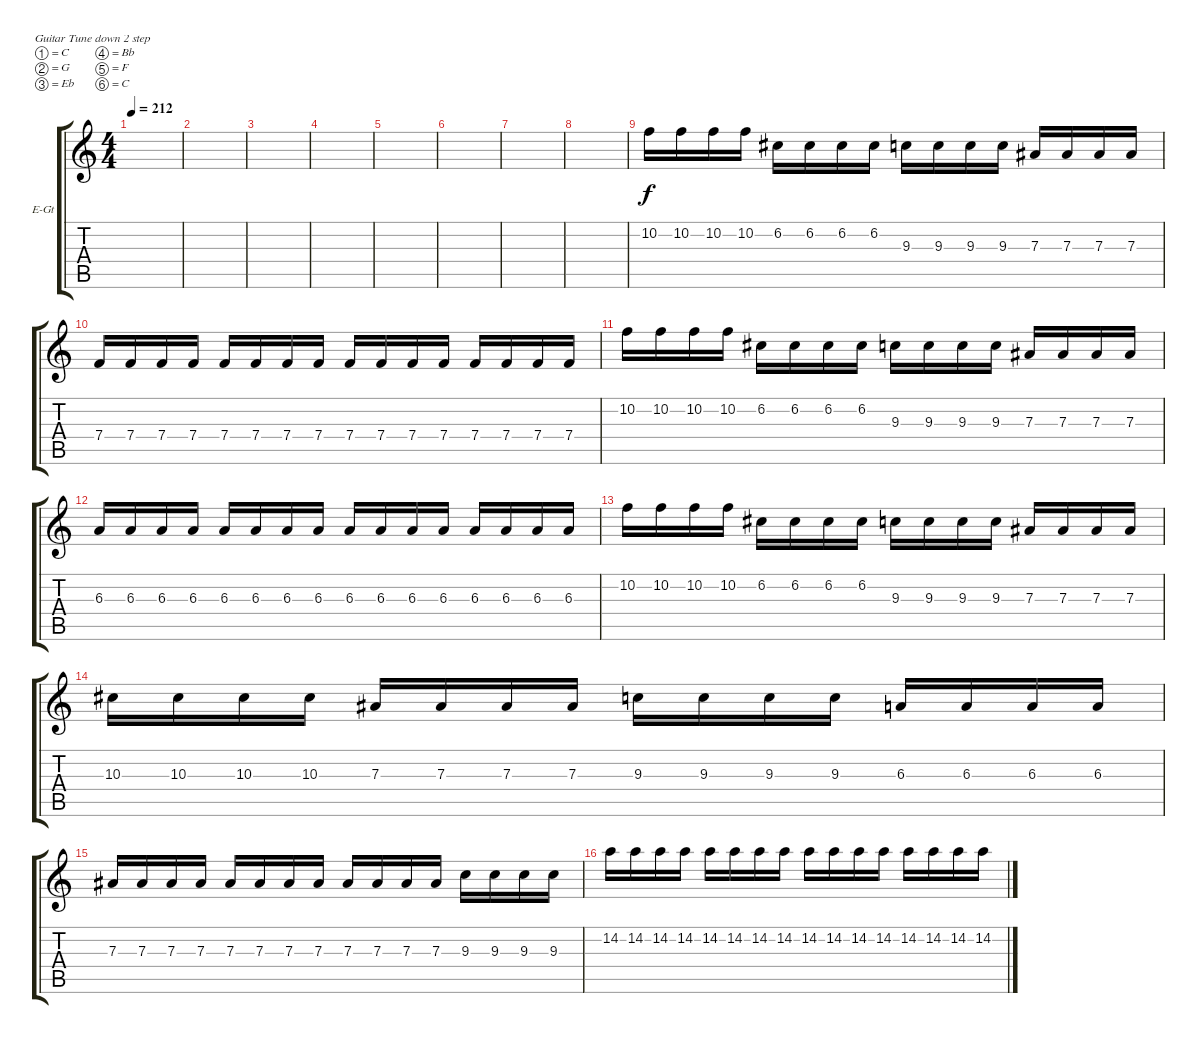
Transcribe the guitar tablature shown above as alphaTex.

\defaultSystemsLayout 4
\bracketExtendMode groupsimilarinstruments
\firstSystemTrackNameOrientation horizontal
\otherSystemsTrackNameOrientation horizontal
\track ("Leads" "E-Gt") {instrument overdrivenguitar}
\staff {score tabs}
\tuning (C4 G3 Eb3 Bb2 F2 C2)
\ts (4 4)
\tempo 212
\clef g2
\ks c
|
|
|
|
|
|
|
|
10.2.16 10.2.16 10.2.16 10.2.16 6.2.16 6.2.16 6.2.16 6.2.16 9.3.16 9.3.16 9.3.16 9.3.16 7.3.16 7.3.16 7.3.16 7.3.16 |
7.4.16 7.4.16 7.4.16 7.4.16 7.4.16 7.4.16 7.4.16 7.4.16 7.4.16 7.4.16 7.4.16 7.4.16 7.4.16 7.4.16 7.4.16 7.4.16 |
10.2.16 10.2.16 10.2.16 10.2.16 6.2.16 6.2.16 6.2.16 6.2.16 9.3.16 9.3.16 9.3.16 9.3.16 7.3.16 7.3.16 7.3.16 7.3.16 |
6.3.16 6.3.16 6.3.16 6.3.16 6.3.16 6.3.16 6.3.16 6.3.16 6.3.16 6.3.16 6.3.16 6.3.16 6.3.16 6.3.16 6.3.16 6.3.16 |
10.2.16 10.2.16 10.2.16 10.2.16 6.2.16 6.2.16 6.2.16 6.2.16 9.3.16 9.3.16 9.3.16 9.3.16 7.3.16 7.3.16 7.3.16 7.3.16 |
10.3.16 10.3.16 10.3.16 10.3.16 7.3.16 7.3.16 7.3.16 7.3.16 9.3.16 9.3.16 9.3.16 9.3.16 6.3.16 6.3.16 6.3.16 6.3.16 |
7.3.16 7.3.16 7.3.16 7.3.16 7.3.16 7.3.16 7.3.16 7.3.16 7.3.16 7.3.16 7.3.16 7.3.16 9.3.16 9.3.16 9.3.16 9.3.16 |
14.2.16 14.2.16 14.2.16 14.2.16 14.2.16 14.2.16 14.2.16 14.2.16 14.2.16 14.2.16 14.2.16 14.2.16 14.2.16 14.2.16 14.2.16 14.2.16
